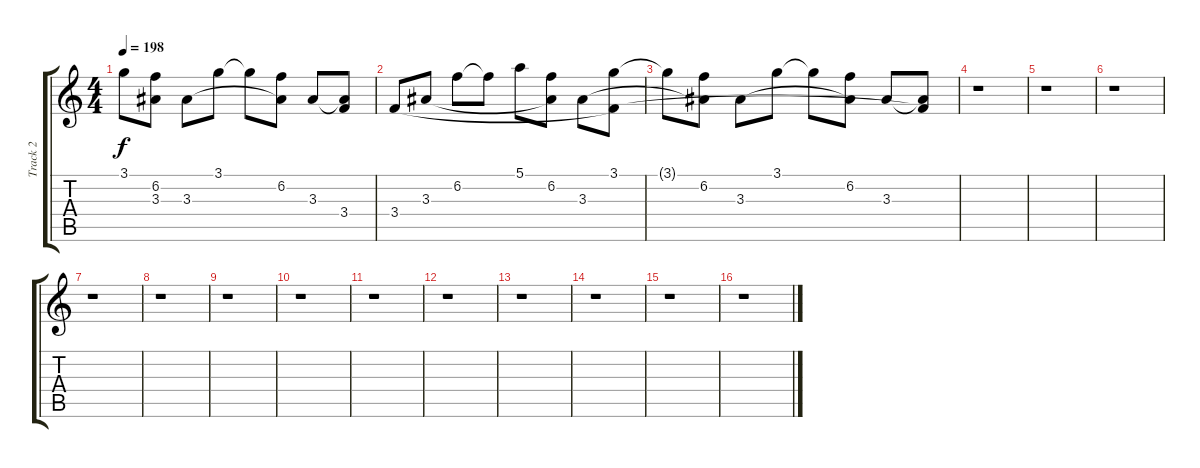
\track ("Track 2" "Track 2") {instrument acousticguitarsteel}
\staff {score tabs}
\tuning (E4 B3 G3 D3 A2 D2) {hide}
\ts (4 4)
\tempo 198
\clef g2
\ks c
3.1{t}.8{dy f} (6.2 3.3{t}).8 3.3.8 3.1.8 3.1{t}.8 (6.2 3.3{t}).8 3.3.8 (3.3{t} 3.4{t}).8 |
3.4.8 3.3.8 6.2.8 6.2{t}.8 5.1.8 (6.2 3.3{t}).8 3.3.8 (3.1 3.4{t}).8 |
3.1{t}.8 (6.2 3.3{t}).8 3.3.8 3.1.8 3.1{t}.8 (6.2 3.3{t}).8 3.3.8 (3.3{t} 3.4{t}).8 |
r.1 |
r.1 |
r.1 |
r.1 |
r.1 |
r.1 |
r.1 |
r.1 |
r.1 |
r.1 |
r.1 |
r.1 |
r.1
